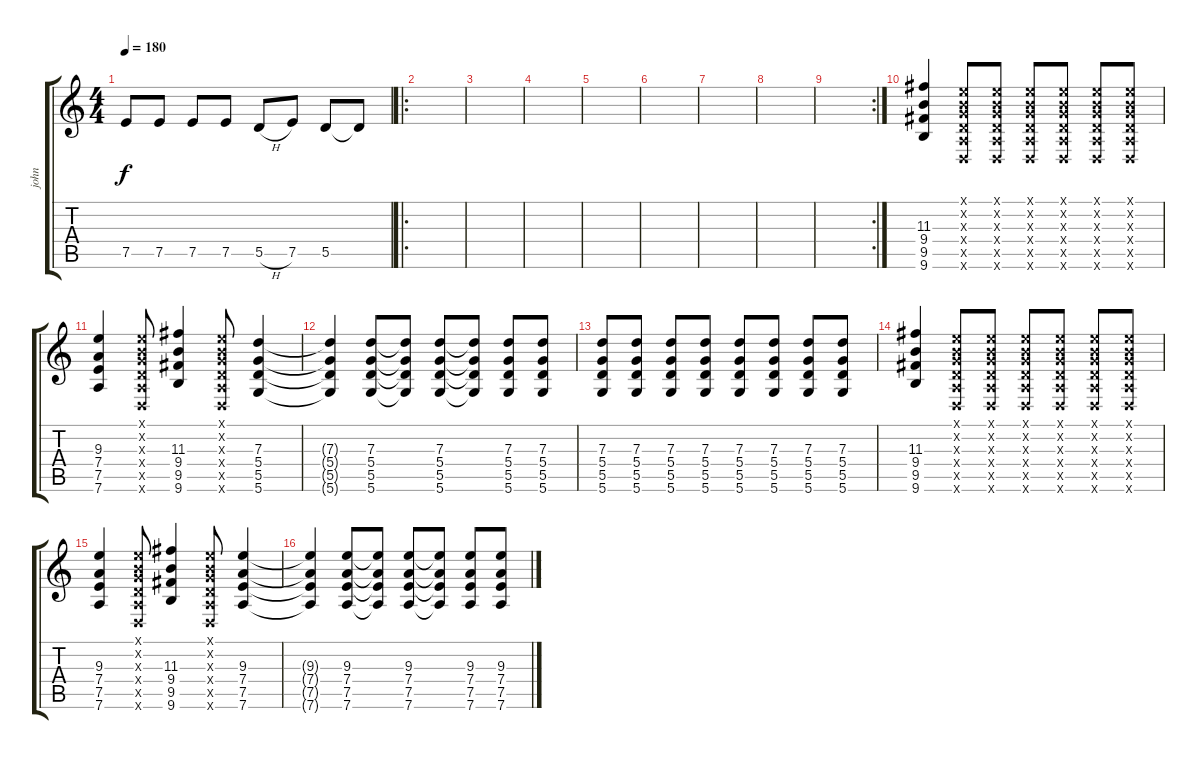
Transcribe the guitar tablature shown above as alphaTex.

\track ("john" "john") {instrument overdrivenguitar}
\staff {score tabs}
\tuning (E4 B3 G3 D3 A2 D2) {hide}
\ts (4 4)
\tempo 180
\clef g2
\ks c
7.5.8{dy f} 7.5.8 7.5.8 7.5.8 5.5{h}.8 7.5.8 5.5.8 5.5{t}.8 |
\ro
|
|
|
|
|
|
|
\rc 2
|
(11.3 9.4 9.5 9.6).4 (0.1{x} 0.2{x} 0.3{x} 0.4{x} 0.5{x} 0.6{x}).8 (0.1{x} 0.2{x} 0.3{x} 0.4{x} 0.5{x} 0.6{x}).8 (0.1{x} 0.2{x} 0.3{x} 0.4{x} 0.5{x} 0.6{x}).8 (0.1{x} 0.2{x} 0.3{x} 0.4{x} 0.5{x} 0.6{x}).8 (0.1{x} 0.2{x} 0.3{x} 0.4{x} 0.5{x} 0.6{x}).8 (0.1{x} 0.2{x} 0.3{x} 0.4{x} 0.5{x} 0.6{x}).8 |
(9.3 7.4 7.5 7.6).4 (0.1{x} 0.2{x} 0.3{x} 0.4{x} 0.5{x} 0.6{x}).8 (11.3 9.4 9.5 9.6).4 (0.1{x} 0.2{x} 0.3{x} 0.4{x} 0.5{x} 0.6{x}).8 (7.3 5.4 5.5 5.6).4 |
(7.3{t} 5.4{t} 5.5{t} 5.6{t}).4 (7.3 5.4 5.5 5.6).8 (7.3{t} 5.4{t} 5.5{t} 5.6{t}).8 (7.3 5.4 5.5 5.6).8 (7.3{t} 5.4{t} 5.5{t} 5.6{t}).8 (7.3 5.4 5.5 5.6).8 (7.3 5.4 5.5 5.6).8 |
(7.3 5.4 5.5 5.6).8 (7.3 5.4 5.5 5.6).8 (7.3 5.4 5.5 5.6).8 (7.3 5.4 5.5 5.6).8 (7.3 5.4 5.5 5.6).8 (7.3 5.4 5.5 5.6).8 (7.3 5.4 5.5 5.6).8 (7.3 5.4 5.5 5.6).8 |
(11.3 9.4 9.5 9.6).4 (0.1{x} 0.2{x} 0.3{x} 0.4{x} 0.5{x} 0.6{x}).8 (0.1{x} 0.2{x} 0.3{x} 0.4{x} 0.5{x} 0.6{x}).8 (0.1{x} 0.2{x} 0.3{x} 0.4{x} 0.5{x} 0.6{x}).8 (0.1{x} 0.2{x} 0.3{x} 0.4{x} 0.5{x} 0.6{x}).8 (0.1{x} 0.2{x} 0.3{x} 0.4{x} 0.5{x} 0.6{x}).8 (0.1{x} 0.2{x} 0.3{x} 0.4{x} 0.5{x} 0.6{x}).8 |
(9.3 7.4 7.5 7.6).4 (0.1{x} 0.2{x} 0.3{x} 0.4{x} 0.5{x} 0.6{x}).8 (11.3 9.4 9.5 9.6).4 (0.1{x} 0.2{x} 0.3{x} 0.4{x} 0.5{x} 0.6{x}).8 (9.3 7.4 7.5 7.6).4 |
(9.3{t} 7.4{t} 7.5{t} 7.6{t}).4 (9.3 7.4 7.5 7.6).8 (9.3{t} 7.4{t} 7.5{t} 7.6{t}).8 (9.3 7.4 7.5 7.6).8 (9.3{t} 7.4{t} 7.5{t} 7.6{t}).8 (9.3 7.4 7.5 7.6).8 (9.3 7.4 7.5 7.6).8
